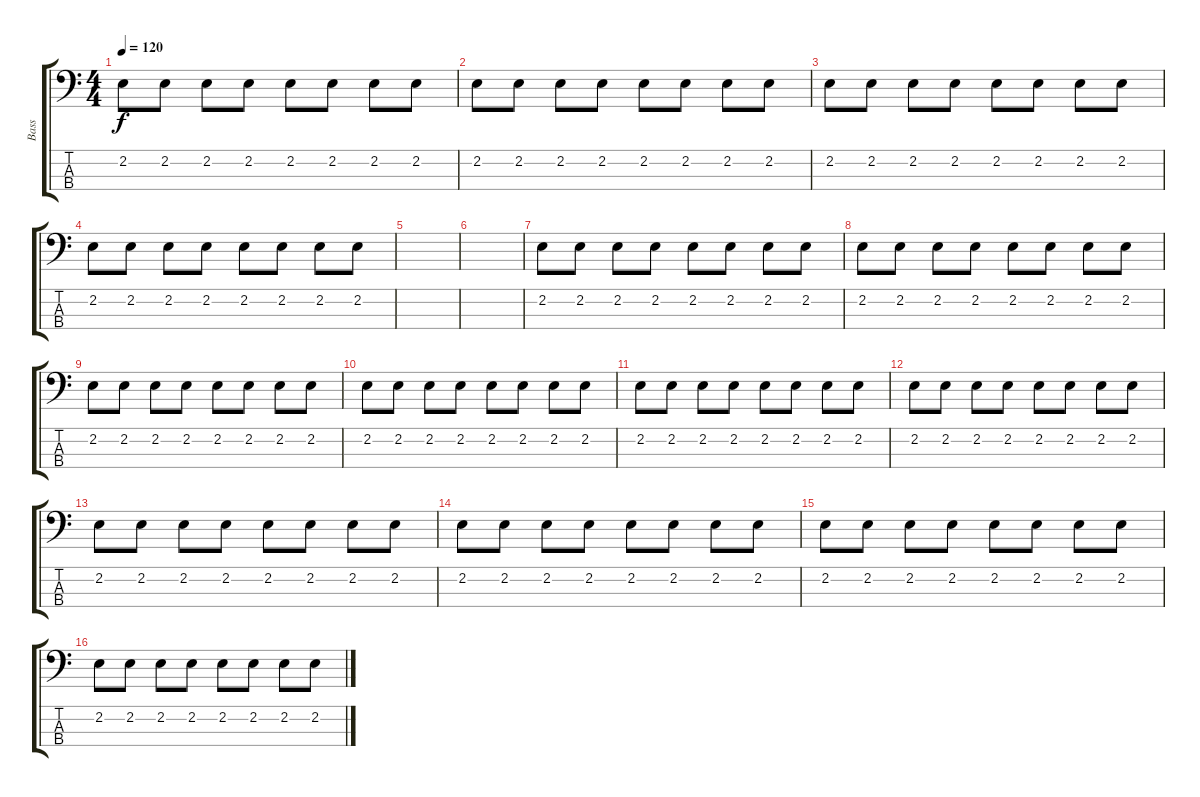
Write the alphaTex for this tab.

\track ("Bass" "Bass") {instrument electricbasspick}
\staff {score tabs}
\tuning (G2 D2 A1 E1) {hide}
\ts (4 4)
\tempo 120
\clef f4
\ks c
2.2.8{dy f} 2.2.8 2.2.8 2.2.8 2.2.8 2.2.8 2.2.8 2.2.8 |
2.2.8 2.2.8 2.2.8 2.2.8 2.2.8 2.2.8 2.2.8 2.2.8 |
2.2.8 2.2.8 2.2.8 2.2.8 2.2.8 2.2.8 2.2.8 2.2.8 |
2.2.8 2.2.8 2.2.8 2.2.8 2.2.8 2.2.8 2.2.8 2.2.8 |
|
|
2.2.8 2.2.8 2.2.8 2.2.8 2.2.8 2.2.8 2.2.8 2.2.8 |
2.2.8 2.2.8 2.2.8 2.2.8 2.2.8 2.2.8 2.2.8 2.2.8 |
2.2.8 2.2.8 2.2.8 2.2.8 2.2.8 2.2.8 2.2.8 2.2.8 |
2.2.8 2.2.8 2.2.8 2.2.8 2.2.8 2.2.8 2.2.8 2.2.8 |
2.2.8 2.2.8 2.2.8 2.2.8 2.2.8 2.2.8 2.2.8 2.2.8 |
2.2.8 2.2.8 2.2.8 2.2.8 2.2.8 2.2.8 2.2.8 2.2.8 |
2.2.8 2.2.8 2.2.8 2.2.8 2.2.8 2.2.8 2.2.8 2.2.8 |
2.2.8 2.2.8 2.2.8 2.2.8 2.2.8 2.2.8 2.2.8 2.2.8 |
2.2.8 2.2.8 2.2.8 2.2.8 2.2.8 2.2.8 2.2.8 2.2.8 |
2.2.8 2.2.8 2.2.8 2.2.8 2.2.8 2.2.8 2.2.8 2.2.8
